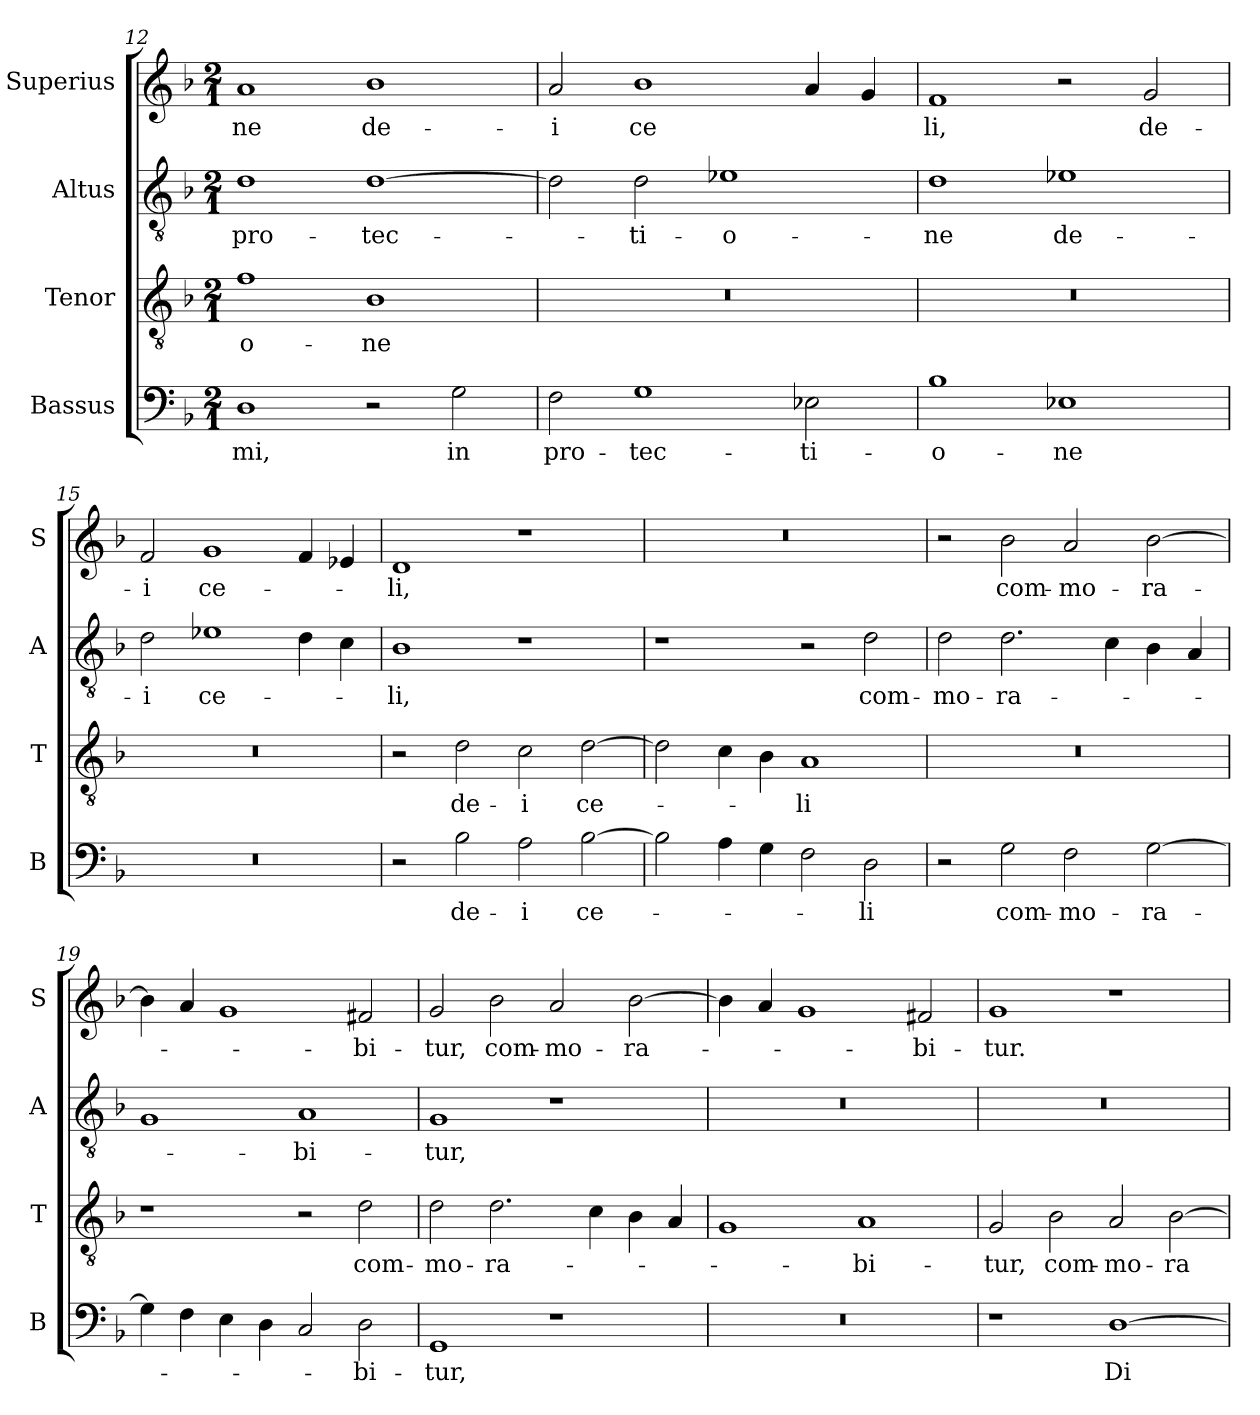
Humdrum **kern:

**kern	**text	**kern	**text	**kern	**text	**kern	**text
*part4	*part4	*part3	*part3	*part2	*part2	*part1	*part1
*staff4	*staff4	*staff3	*staff3	*staff2	*staff2	*staff1	*staff1
*I"Bassus	*	*I"Tenor	*	*I"Altus	*	*I"Superius	*
*I'B	*	*I'T	*	*I'A	*	*I'S	*
*clefF4	*	*clefGv2	*	*clefGv2	*	*clefG2	*
*k[b-]	*	*k[b-]	*	*k[b-]	*	*k[b-]	*
*M2/1	*	*M2/1	*	*M2/1	*	*M2/1	*
=12	=12	=12	=12	=12	=12	=12	=12
1D	-mi,	1f	-o-	1d	pro-	1a	-ne
2r	.	1B-	-ne	[1d	-tec-	1b-	de-
2G\	in	.	.	.	.	.	.
=13	=13	=13	=13	=13	=13	=13	=13
2F\	pro-	0r	.	2d\]	.	2a/	-i
1G	-tec-	.	.	2d\	-ti-	1b-	ce
.	.	.	.	1e-X	-o-	.	.
2E-X\	-ti-	.	.	.	.	4a/	.
.	.	.	.	.	.	4g/	.
=14	=14	=14	=14	=14	=14	=14	=14
1B-	-o-	0r	.	1d	-ne	1f	-li,
1E-X	-ne	.	.	1e-X	de-	2r	.
.	.	.	.	.	.	2g/	de-
=15	=15	=15	=15	=15	=15	=15	=15
0r	.	0r	.	2d\	-i	2f/	-i
.	.	.	.	1e-X	ce-	1g	ce-
.	.	.	.	4d\	.	4f/	.
.	.	.	.	4c\	.	4e-X/	.
=16	=16	=16	=16	=16	=16	=16	=16
2r	.	2r	.	1B-	-li,	1d	-li,
2B-\	de-	2d\	de-	.	.	.	.
2A\	-i	2c\	-i	1r	.	1r	.
[2B-\	ce-	[2d\	ce-	.	.	.	.
=17	=17	=17	=17	=17	=17	=17	=17
2B-\]	.	2d\]	.	1r	.	0r	.
4A\	.	4c\	.	.	.	.	.
4G\	.	4B-\	.	.	.	.	.
2F\	.	1A	-li	2r	.	.	.
2D\	-li	.	.	2d\	com-	.	.
=18	=18	=18	=18	=18	=18	=18	=18
2r	.	0r	.	2d\	-mo-	2r	.
2G\	com-	.	.	2.d\	-ra-	2b-\	com-
2F\	-mo-	.	.	.	.	2a/	-mo-
.	.	.	.	4c\	.	.	.
[2G\	-ra-	.	.	4B-\	.	[2b-\	-ra-
.	.	.	.	4A/	.	.	.
=19	=19	=19	=19	=19	=19	=19	=19
4G\]	.	1r	.	1G	.	4b-\]	.
4F\	.	.	.	.	.	4a/	.
4E\	.	.	.	.	.	1g	.
4D\	.	.	.	.	.	.	.
2C/	.	2r	.	1A	-bi-	.	.
2D\	-bi-	2d\	com-	.	.	2f#X/	-bi-
=20	=20	=20	=20	=20	=20	=20	=20
1GG	-tur,	2d\	-mo-	1G	-tur,	2g/	-tur,
.	.	2.d\	-ra-	.	.	2b-\	com-
1r	.	.	.	1r	.	2a/	-mo-
.	.	4c\	.	.	.	.	.
.	.	4B-\	.	.	.	[2b-\	-ra-
.	.	4A/	.	.	.	.	.
=21	=21	=21	=21	=21	=21	=21	=21
0r	.	1G	.	0r	.	4b-\]	.
.	.	.	.	.	.	4a/	.
.	.	.	.	.	.	1g	.
.	.	1A	-bi-	.	.	.	.
.	.	.	.	.	.	2f#X/	-bi-
=22	=22	=22	=22	=22	=22	=22	=22
1r	.	2G/	-tur,	0r	.	1g	-tur.
.	.	2B-\	com-	.	.	.	.
[1D	Di-	2A/	-mo-	.	.	1r	.
.	.	[2B-\	-ra-	.	.	.	.
=	=	=	=	=	=	=	=
*-	*-	*-	*-	*-	*-	*-	*-
